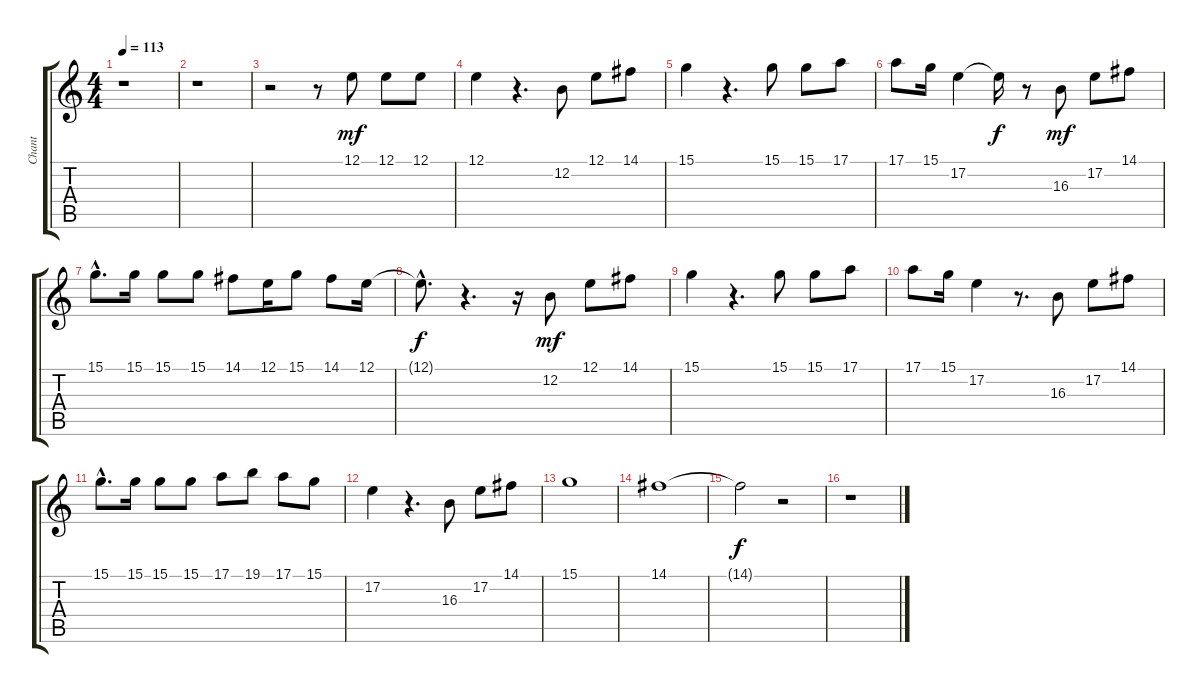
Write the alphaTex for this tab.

\track ("Chant" "Chant") {instrument brightacousticpiano}
\staff {score tabs}
\tuning (E4 B3 G3 D3 A2 E2) {hide}
\ts (4 4)
\tempo 113
\clef g2
\ks c
r.1{dy f} |
r.1 |
r.2 r.8 12.1.8{dy mf} 12.1.8 12.1.8 |
12.1.4 r.4{d} 12.2.8 12.1.8 14.1.8 |
15.1.4 r.4{d} 15.1.8 15.1.8 17.1.8 |
17.1.8 15.1.16 17.2.4 17.2{t}.16{dy f} r.8 16.3.8{dy mf} 17.2.8 14.1.8 |
15.1{hac}.8{d} 15.1.16 15.1.8 15.1.8 14.1.8 12.1.16 15.1.8 14.1.8 12.1.16 |
12.1{hac t}.8{d dy f} r.4{d} r.16 12.2.8{dy mf} 12.1.8 14.1.8 |
15.1.4 r.4{d} 15.1.8 15.1.8 17.1.8 |
17.1.8 15.1.16 17.2.4 r.8{d} 16.3.8 17.2.8 14.1.8 |
15.1{hac}.8{d} 15.1.16 15.1.8 15.1.8 17.1.8 19.1.8 17.1.8 15.1.8 |
17.2.4 r.4{d} 16.3.8 17.2.8 14.1.8 |
15.1.1 |
14.1.1 |
14.1{t}.2{dy f} r.2 |
r.1
